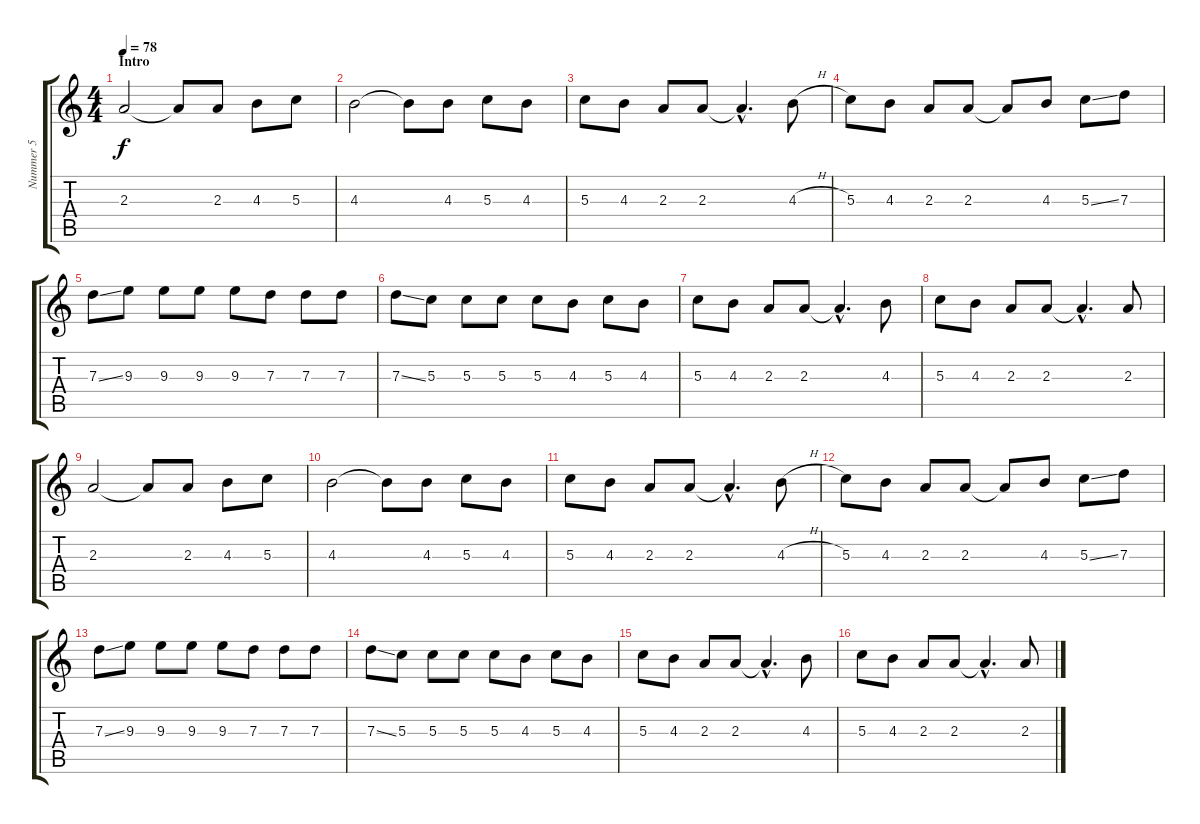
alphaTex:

\track ("Nummer 5" "Nummer 5") {instrument electricbasspick}
\staff {score tabs}
\tuning (E4 B3 G3 D3 A2 E2) {hide}
\ts (4 4)
\section ("" "Intro")
\tempo 78
\clef g2
\ks c
2.3.2{dy f instrument electricbasspick} 2.3{t}.8 2.3.8 4.3.8 5.3.8 |
4.3.2 4.3{t}.8 4.3.8 5.3.8 4.3.8 |
5.3.8 4.3.8 2.3.8 2.3.8 2.3{hac t}.4{d} 4.3{h}.8 |
5.3.8 4.3.8 2.3.8 2.3.8 2.3{t}.8 4.3.8 5.3{ss}.8 7.3.8 |
7.3{ss}.8 9.3.8 9.3.8 9.3.8 9.3.8 7.3.8 7.3.8 7.3.8 |
7.3{ss}.8 5.3.8 5.3.8 5.3.8 5.3.8 4.3.8 5.3.8 4.3.8 |
5.3.8 4.3.8 2.3.8 2.3.8 2.3{hac t}.4{d} 4.3.8 |
5.3.8 4.3.8 2.3.8 2.3.8 2.3{hac t}.4{d} 2.3.8 |
2.3.2 2.3{t}.8 2.3.8 4.3.8 5.3.8 |
4.3.2 4.3{t}.8 4.3.8 5.3.8 4.3.8 |
5.3.8 4.3.8 2.3.8 2.3.8 2.3{hac t}.4{d} 4.3{h}.8 |
5.3.8 4.3.8 2.3.8 2.3.8 2.3{t}.8 4.3.8 5.3{ss}.8 7.3.8 |
7.3{ss}.8 9.3.8 9.3.8 9.3.8 9.3.8 7.3.8 7.3.8 7.3.8 |
7.3{ss}.8 5.3.8 5.3.8 5.3.8 5.3.8 4.3.8 5.3.8 4.3.8 |
5.3.8 4.3.8 2.3.8 2.3.8 2.3{hac t}.4{d} 4.3.8 |
5.3.8 4.3.8 2.3.8 2.3.8 2.3{hac t}.4{d} 2.3.8
